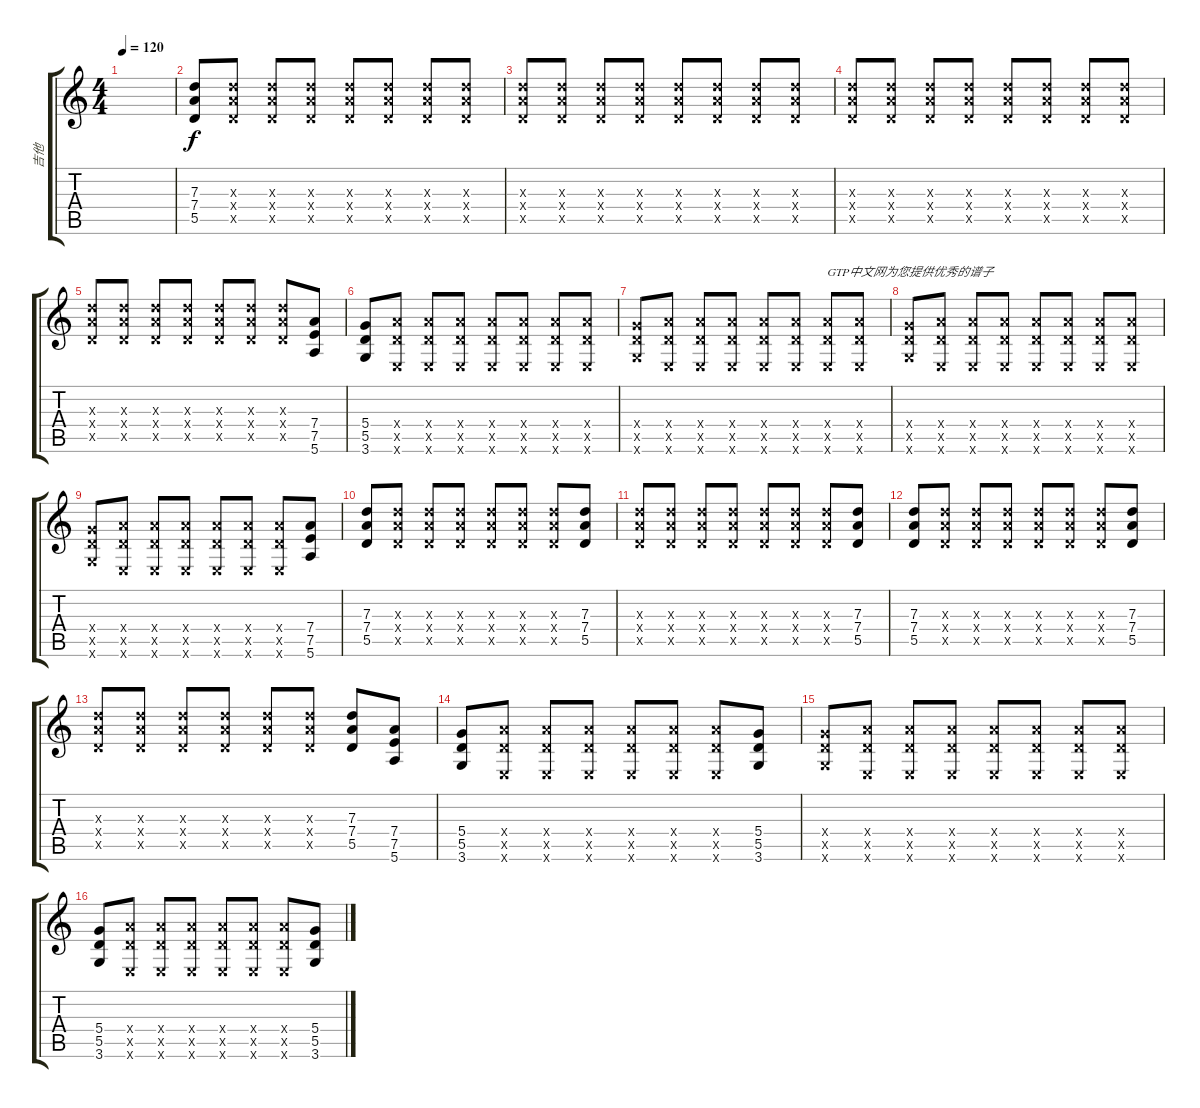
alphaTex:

\track ("吉他" "吉他") {instrument distortionguitar}
\staff {score tabs}
\tuning (E4 B3 G3 D3 A2 E2) {hide}
\ts (4 4)
\tempo 120
\clef g2
\ks c
|
(7.3 7.4 5.5).8 (7.3{x} 7.4{x} 5.5{x}).8 (7.3{x} 7.4{x} 5.5{x}).8 (7.3{x} 7.4{x} 5.5{x}).8 (7.3{x} 7.4{x} 5.5{x}).8 (7.3{x} 7.4{x} 5.5{x}).8 (7.3{x} 7.4{x} 5.5{x}).8 (7.3{x} 7.4{x} 5.5{x}).8 |
(7.3{x} 7.4{x} 5.5{x}).8 (7.3{x} 7.4{x} 5.5{x}).8 (7.3{x} 7.4{x} 5.5{x}).8 (7.3{x} 7.4{x} 5.5{x}).8 (7.3{x} 7.4{x} 5.5{x}).8 (7.3{x} 7.4{x} 5.5{x}).8 (7.3{x} 7.4{x} 5.5{x}).8 (7.3{x} 7.4{x} 5.5{x}).8 |
(7.3{x} 7.4{x} 5.5{x}).8 (7.3{x} 7.4{x} 5.5{x}).8 (7.3{x} 7.4{x} 5.5{x}).8 (7.3{x} 7.4{x} 5.5{x}).8 (7.3{x} 7.4{x} 5.5{x}).8 (7.3{x} 7.4{x} 5.5{x}).8 (7.3{x} 7.4{x} 5.5{x}).8 (7.3{x} 7.4{x} 5.5{x}).8 |
(7.3{x} 7.4{x} 5.5{x}).8 (7.3{x} 7.4{x} 5.5{x}).8 (7.3{x} 7.4{x} 5.5{x}).8 (7.3{x} 7.4{x} 5.5{x}).8 (7.3{x} 7.4{x} 5.5{x}).8 (7.3{x} 7.4{x} 5.5{x}).8 (7.3{x} 7.4{x} 5.5{x}).8 (7.4 7.5 5.6).8 |
(5.4 5.5 3.6).8 (7.4{x} 5.5{x} 0.6{x}).8 (7.4{x} 5.5{x} 0.6{x}).8 (7.4{x} 5.5{x} 0.6{x}).8 (7.4{x} 5.5{x} 0.6{x}).8 (7.4{x} 5.5{x} 0.6{x}).8 (7.4{x} 5.5{x} 0.6{x}).8 (7.4{x} 5.5{x} 0.6{x}).8 |
(5.4{x} 5.5{x} 3.6{x}).8 (7.4{x} 5.5{x} 0.6{x}).8 (7.4{x} 5.5{x} 0.6{x}).8 (7.4{x} 5.5{x} 0.6{x}).8 (7.4{x} 5.5{x} 0.6{x}).8 (7.4{x} 5.5{x} 0.6{x}).8 (7.4{x} 5.5{x} 0.6{x}).8{txt "GTP中文网为您提供优秀的谱子"} (7.4{x} 5.5{x} 0.6{x}).8 |
(5.4{x} 5.5{x} 3.6{x}).8 (7.4{x} 5.5{x} 0.6{x}).8 (7.4{x} 5.5{x} 0.6{x}).8 (7.4{x} 5.5{x} 0.6{x}).8 (7.4{x} 5.5{x} 0.6{x}).8 (7.4{x} 5.5{x} 0.6{x}).8 (7.4{x} 5.5{x} 0.6{x}).8 (7.4{x} 5.5{x} 0.6{x}).8 |
(5.4{x} 5.5{x} 3.6{x}).8 (7.4{x} 5.5{x} 0.6{x}).8 (7.4{x} 5.5{x} 0.6{x}).8 (7.4{x} 5.5{x} 0.6{x}).8 (7.4{x} 5.5{x} 0.6{x}).8 (7.4{x} 5.5{x} 0.6{x}).8 (7.4{x} 5.5{x} 0.6{x}).8 (7.4 7.5 5.6).8 |
(7.3 7.4 5.5).8 (7.3{x} 7.4{x} 5.5{x}).8 (7.3{x} 7.4{x} 5.5{x}).8 (7.3{x} 7.4{x} 5.5{x}).8 (7.3{x} 7.4{x} 5.5{x}).8 (7.3{x} 7.4{x} 5.5{x}).8 (7.3{x} 7.4{x} 5.5{x}).8 (7.3 7.4 5.5).8 |
(7.3{x} 7.4{x} 5.5{x}).8 (7.3{x} 7.4{x} 5.5{x}).8 (7.3{x} 7.4{x} 5.5{x}).8 (7.3{x} 7.4{x} 5.5{x}).8 (7.3{x} 7.4{x} 5.5{x}).8 (7.3{x} 7.4{x} 5.5{x}).8 (7.3{x} 7.4{x} 5.5{x}).8 (7.3 7.4 5.5).8 |
(7.3 7.4 5.5).8 (7.3{x} 7.4{x} 5.5{x}).8 (7.3{x} 7.4{x} 5.5{x}).8 (7.3{x} 7.4{x} 5.5{x}).8 (7.3{x} 7.4{x} 5.5{x}).8 (7.3{x} 7.4{x} 5.5{x}).8 (7.3{x} 7.4{x} 5.5{x}).8 (7.3 7.4 5.5).8 |
(7.3{x} 7.4{x} 5.5{x}).8 (7.3{x} 7.4{x} 5.5{x}).8 (7.3{x} 7.4{x} 5.5{x}).8 (7.3{x} 7.4{x} 5.5{x}).8 (7.3{x} 7.4{x} 5.5{x}).8 (7.3{x} 7.4{x} 5.5{x}).8 (7.3 7.4 5.5).8 (7.4 7.5 5.6).8 |
(5.4 5.5 3.6).8 (7.4{x} 5.5{x} 0.6{x}).8 (7.4{x} 5.5{x} 0.6{x}).8 (7.4{x} 5.5{x} 0.6{x}).8 (7.4{x} 5.5{x} 0.6{x}).8 (7.4{x} 5.5{x} 0.6{x}).8 (7.4{x} 5.5{x} 0.6{x}).8 (5.4 5.5 3.6).8 |
(5.4{x} 5.5{x} 3.6{x}).8 (7.4{x} 5.5{x} 0.6{x}).8 (7.4{x} 5.5{x} 0.6{x}).8 (7.4{x} 5.5{x} 0.6{x}).8 (7.4{x} 5.5{x} 0.6{x}).8 (7.4{x} 5.5{x} 0.6{x}).8 (7.4{x} 5.5{x} 0.6{x}).8 (7.4{x} 5.5{x} 0.6{x}).8 |
(5.4 5.5 3.6).8 (7.4{x} 5.5{x} 0.6{x}).8 (7.4{x} 5.5{x} 0.6{x}).8 (7.4{x} 5.5{x} 0.6{x}).8 (7.4{x} 5.5{x} 0.6{x}).8 (7.4{x} 5.5{x} 0.6{x}).8 (7.4{x} 5.5{x} 0.6{x}).8 (5.4 5.5 3.6).8
